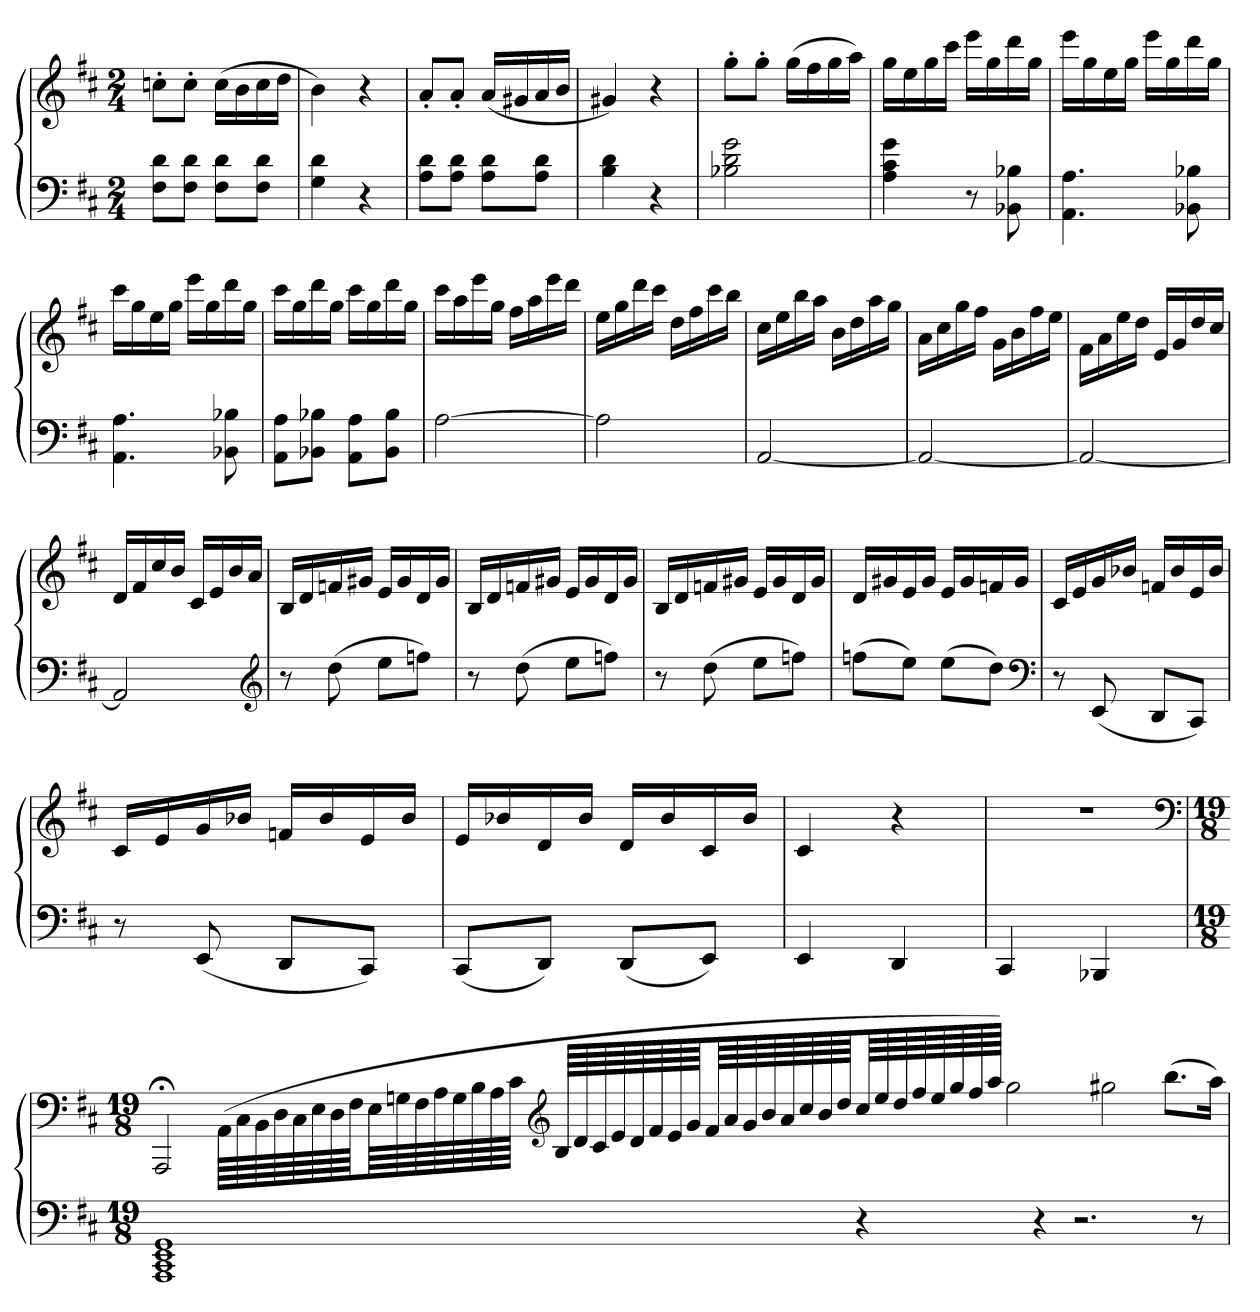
**kern	**kern
*part1	*part1
*staff2	*staff1
*clefF4	*clefG2
*k[f#c#]	*k[f#c#]
*M2/4	*M2/4
=	=
8F# 8dL	8ccn'L
8F# 8dJ	8cc'J
8F# 8dL	(16ccLL
.	16b
8F# 8dJ	16cc
.	16ddJJ
=	=
4G 4d	4b)
4r	4r
=	=
8A 8dL	8a'L
8A 8dJ	8a'J
8A 8dL	(16aLL
.	16g#X
8A 8dJ	16a
.	16bJJ
=	=
4B 4d	4g#X)
4r	4r
=	=
2B-X 2d 2g	8gg'L
.	8gg'J
.	(16ggLL
.	16ff#
.	16gg
.	16aaJJ)
=	=
4A 4c# 4g	16ggLL
.	16ee
.	16gg
.	16ccc#JJ
8r	16eeeLL
.	16gg
8BB-X 8B-X	16ddd
.	16ggJJ
=	=
4.AA 4.A	16eeeLL
.	16gg
.	16ee
.	16ggJJ
.	16eeeLL
.	16gg
8BB-X 8B-X	16ddd
.	16ggJJ
=	=
4.AA 4.A	16ccc#LL
.	16gg
.	16ee
.	16ggJJ
.	16eeeLL
.	16gg
8BB-X 8B-X	16ddd
.	16ggJJ
=	=
8AA 8AL	16ccc#LL
.	16gg
8BB-X 8B-XJ	16ddd
.	16ggJJ
8AA 8AL	16ccc#LL
.	16gg
8BB- 8B-J	16ddd
.	16ggJJ
=	=
[2A	16ccc#LL
.	16aa
.	16eee
.	16ggJJ
.	16ff#LL
.	16aa
.	16eee
.	16dddJJ
=	=
2A]	16eeLL
.	16gg
.	16ddd
.	16ccc#JJ
.	16ddLL
.	16ff#
.	16ccc#
.	16bbJJ
=	=
[2AA	16cc#LL
.	16ee
.	16bb
.	16aaJJ
.	16bLL
.	16dd
.	16aa
.	16ggJJ
=	=
2AA_	16aLL
.	16cc#
.	16gg
.	16ff#JJ
.	16gLL
.	16b
.	16ff#
.	16eeJJ
=	=
2AA_	16f#LL
.	16a
.	16ee
.	16ddJJ
.	16eLL
.	16g
.	16dd
.	16cc#JJ
=	=
2AA]	16dLL
.	16f#
.	16cc#
.	16bJJ
.	16c#LL
.	16e
.	16b
.	16aJJ
*clefG2	*
=	=
8r	16BLL
.	16d
(8dd	16fn
.	16g#XJJ
8eeL	16eLL
.	16g#
8ffnJ)	16d
.	16g#JJ
=	=
8r	16BLL
.	16d
(8dd	16fn
.	16g#XJJ
8eeL	16eLL
.	16g#
8ffnJ)	16d
.	16g#JJ
=	=
8r	16BLL
.	16d
(8dd	16fn
.	16g#XJJ
8eeL	16eLL
.	16g#
8ffnJ)	16d
.	16g#JJ
=	=
(8ffnL	16dLL
.	16g#X
8eeJ)	16e
.	16g#JJ
(8eeL	16eLL
.	16g#
8ddJ)	16fn
.	16g#JJ
*clefF4	*
=	=
8r	16c#LL
.	16e
(8EE	16g
.	16b-XJJ
8DDL	16fnLL
.	16b-
8CC#J)	16e
.	16b-JJ
=	=
8r	16c#LL
.	16e
(8EE	16g
.	16b-XJJ
8DDL	16fnLL
.	16b-
8CC#J)	16e
.	16b-JJ
=	=
(8CC#L	16eLL
.	16b-X
8DDJ)	16d
.	16b-JJ
(8DDL	16dLL
.	16b-
8EEJ)	16c#
.	16b-JJ
=	=
4EE	4c#
4DD	4r
=	=
4CC#	2r
4BBB-X	.
*	*clefF4
=	=
*M19/8	*M19/8
1AAA 1CC# 1EE 1GG	2AAA;<
.	(64AALLLL
.	64C#
.	64BB
.	64D
.	64C#
.	64E
.	64D
.	64F#JJJ
.	64ELLL
.	64Gn
.	64F#
.	64A
.	64G
.	64B
.	64A
.	64c#JJJJ
*	*clefG2
.	64BLLLL
.	64d
.	64c#
.	64e
.	64d
.	64f#
.	64e
.	64gJJJ
.	64f#LLL
.	64a
.	64g
.	64b
.	64a
.	64cc#
.	64b
.	64ddJJJ
4r	64cc#LLL
.	64ee
.	64dd
.	64ff#
.	64ee
.	64gg
.	64ff#
.	64aaJJJJ)
.	2gg
4r	.
2.r	.
.	2gg#X
.	(8.bbL
8r	.
.	16aaJk)
=	=
*-	*-
